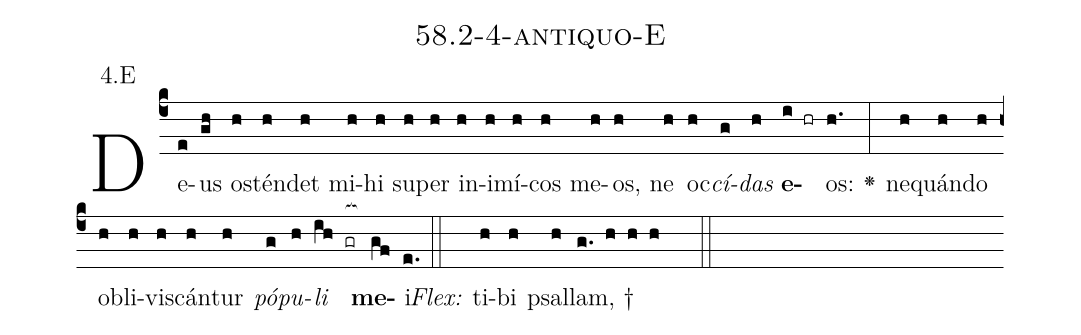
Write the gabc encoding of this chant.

name: 58.2-4-antiquo-E;
annotation: 4.E;
%%
(c4)De(e)us(gh) os(h)tén(h)det(h) mi(h)hi(h) su(h)per(h) in(h)i(h)mí(h)cos(h) me(h)os,(h) ne(h) oc(h)<i>cí</i>(g)<i>das</i>(h) <b>e</b>(i hr)os:(h.) <v>\greheightstar</v>(:) ne(h)quán(h)do(h) ob(h)li(h)vis(h)cán(h)tur(h) <i>pó</i>(g)<i>pu</i>(h)<i>li</i>(ih gr[ocb:1{]) <b>me</b>(gf[ocb:0}])i.(e.) (::)
<i>Flex:</i>()  ti(h)bi(h) psal(h)lam, †(g. h h h  ::)

%E(h) u(g) o(h) u(ih) a(gf) e.(e.) (::)
